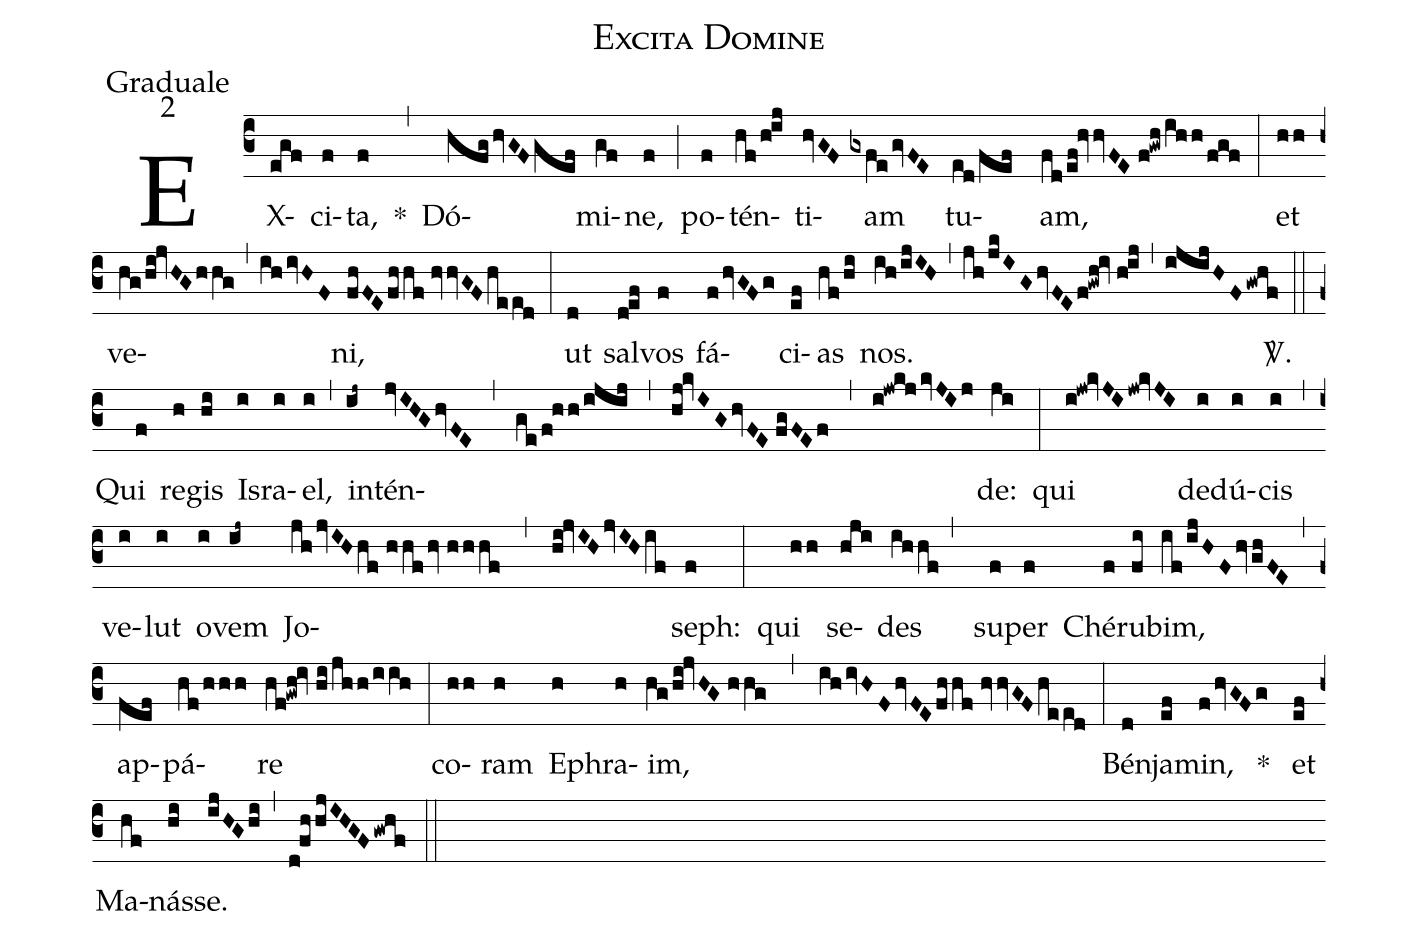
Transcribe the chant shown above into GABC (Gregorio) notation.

name:Excita Domine;
office-part:Graduale;
mode:2;
%%
(c3) EX(egf)ci(f)ta,(f) *(,) Dó(hfg/hvGFgef)mi(gf)ne,(f) (;) po(f)tén(hf/h!ij)ti(hvGF)am(gxfegvFE) tu(ed/fef//)am,(fd/ef!hvhvFE//f!gwh/ihh/fgf) (:) et(hh) ve(hg/hi!jvHG/hhg,ih/ivHF)ni,(fhFEfh/hf//hvhvGFhe/ed) (:) ut(d) sal(d!ef)vos(f) fá(fhvGFg)ci(ef)as(hf/hi) nos.(ih/ijIH,jh/jkIGhvFE/f!gwh!iv//h!ij,ijijHFgwhf) <sp>V/</sp>.(::) Qui(f) re(h)gis(hi) Is(i)ra(i)el,(i) (,) in(ij~)tén(jvIHGhvFE,ge/f!hh/ijij,hj!kvIGhvFE//fgFEf,i!jwkjkvJIj)de:(ji) (:) qui(i!jw!kvJIjw!kvJI) de(i)dú(i)cis(i) (,) ve(i)lut(i) o(i)vem(ij~) Jo(jhjvIHhf//hhfhv//hhhf,hi!jvIHjvIHif)seph:(f) (:) qui(hh) se(hji)des(ih/hf,) su(f)per(f) Ché(f)ru(fi)bim,(if/ijHFhvghFE) (,) ap(fef)pá(hf/hhh)re(hf!gwh!iv//hi/jh/h/iih) (:) co(hh)ram(h) Eph(h)ra(h)im,(hg/hi!jvHG//hhg,ih/ivHFhvFEfh/hf//hvhvGFhe/ed) (:) Bén(d)ja(ef)min,(fhvGFg) *() et(ef) Ma(hf)ná(hi)sse.(ijHGhi) (,) (d!fh/hjIHGFgwhf) (::)
